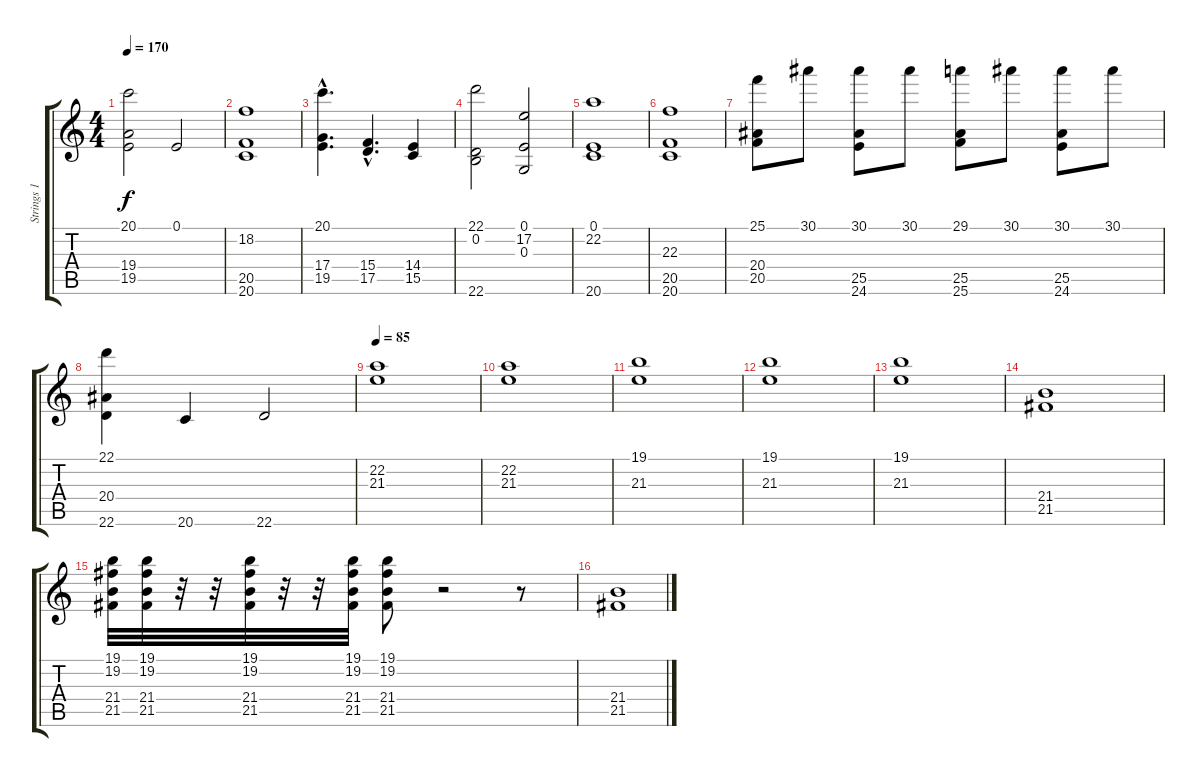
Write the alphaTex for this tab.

\track ("Strings 1" "Strings 1") {instrument stringensemble1}
\staff {score tabs}
\tuning (E4 B3 G3 D3 A2 E2) {hide}
\ts (4 4)
\tempo 170
\clef g2
\ks c
(20.1 19.4 19.5).2{dy f} 0.1.2 |
(18.2 20.5 20.6).1 |
(20.1 17.4{hac} 19.5{hac}).4{d} (15.4{hac} 17.5{hac}).4{d} (14.4 15.5).4 |
(22.1 0.2 22.6).2 (0.1 17.2 0.3).2 |
(0.1 22.2 20.6).1 |
(22.3 20.5 20.6).1 |
(25.1 20.4 20.5).8 30.1.8 (30.1 25.5 24.6).8 30.1.8 (29.1 25.5 25.6).8 30.1.8 (30.1 25.5 24.6).8 30.1.8 |
(22.1 20.4 22.6).4 20.6.4 22.6.2 |
\tempo 85
(22.2 21.3).1 |
(22.2 21.3).1 |
(19.1 21.3).1 |
(19.1 21.3).1 |
(19.1 21.3).1 |
(21.4 21.5).1 |
(19.1 19.2 21.4 21.5).32 (19.1 19.2 21.4 21.5).32 r.32 r.32 (19.1 19.2 21.4 21.5).32 r.32 r.32 (19.1 19.2 21.4 21.5).32 (19.1 19.2 21.4 21.5).8 r.2 r.8 |
(21.4 21.5).1
